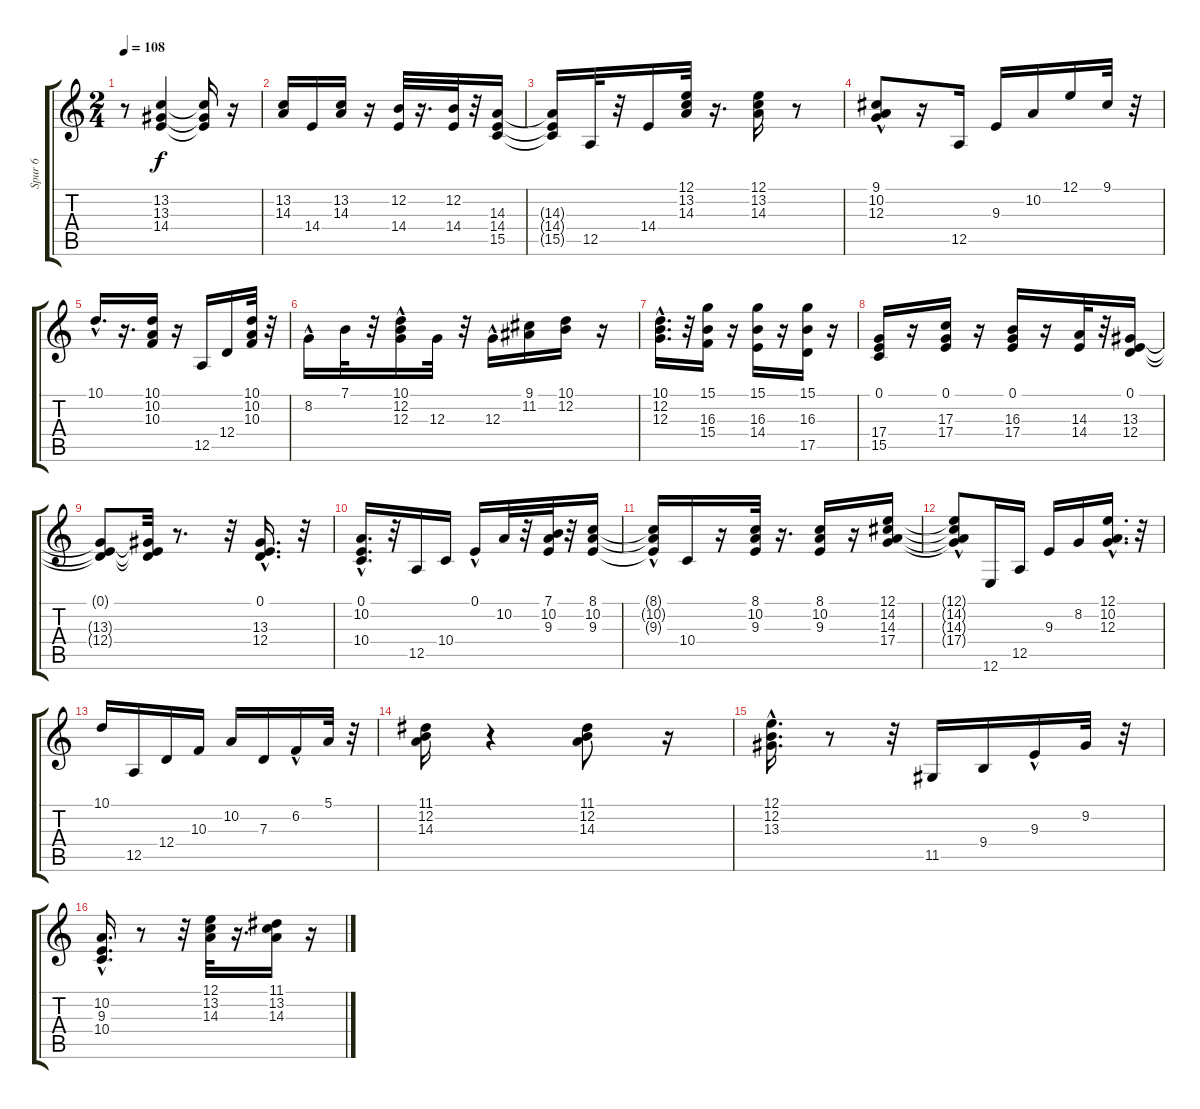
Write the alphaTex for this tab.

\track ("Spur 6" "Spur 6") {instrument acousticgrandpiano}
\staff {score tabs}
\tuning (E4 B3 G3 D3 A2 E2) {hide}
\ts (2 4)
\tempo 108
\clef g2
\ks c
r.8{dy f} (13.2 13.3 14.4).4 (13.2{t} 13.3{t} 14.4{t}).16 r.16 |
(13.2 14.3).16 14.4.16 (13.2 14.3).16 r.16 (12.2 14.4).32 r.16{d} (12.2 14.4).32 r.32 (14.3 14.4 15.5).16 |
(14.3{t} 14.4{t} 15.5{t}).16 12.5.32 r.32 14.4.16 (12.1 13.2 14.3).32 r.16{d} (12.1 13.2 14.3).16 r.8 |
(9.1 10.2{hac} 12.3{hac}).8 r.16 12.5.16 9.3.16 10.2.16 12.1.16 9.1.32 r.32 |
10.1{hac}.16{d} r.16{d} (10.1 10.2 10.3).16 r.16 12.5.16 12.4.16 (10.1 10.2 10.3).32 r.32 |
8.2{hac}.16 7.1.32 r.32 (10.1{hac} 12.2{hac} 12.3).16 12.3.32 r.32 12.3{hac}.16 (9.1 11.2).16 (10.1 12.2).16 r.16 |
(10.1{hac} 12.2 12.3).16{d} r.32 (15.1 16.3 15.4).16 r.16 (15.1 16.3 14.4).16 r.16 (15.1 16.3 17.5).16 r.16 |
(0.1 17.4 15.5).16 r.16 (0.1 17.3 17.4).16 r.16 (0.1 16.3 17.4).16 r.16 (14.3 14.4).32 r.32 (0.1 13.3 12.4).16 |
(0.1{t} 13.3{t} 12.4{t}).8 (0.1{t} 13.3{t} 12.4{t}).32 r.8{d} r.32 (0.1{hac} 13.3{hac} 12.4{hac}).16{d} r.32 |
(0.1{hac} 10.2{hac} 10.4{hac}).16{d} r.32 12.5.16 10.4.16 0.1{hac}.16 10.2.32 r.32 (7.1 10.2 9.3).32 r.32 (8.1 10.2 9.3).16 |
(8.1{hac t} 10.2{hac t} 9.3{hac t}).16 10.4.16 r.16 (8.1 10.2 9.3).32 r.16{d} (8.1 10.2 9.3).16 r.16 (12.1 14.2 14.3 17.4).16 |
(12.1{hac t} 14.2{hac t} 14.3{hac t} 17.4{hac t}).8 12.6.16 12.5.16 9.3.16 8.2.16 (12.1{hac} 10.2{hac} 12.3{hac}).16{d} r.32 |
10.1.16 12.5.16 12.4.16 10.3.16 10.2.16 7.3.16 6.2{hac}.16 5.1.32 r.32 |
(11.1 12.2 14.3).16 r.4 (11.1 12.2 14.3).8 r.16 |
(12.1{hac} 12.2{hac} 13.3{hac}).16{d} r.8 r.32 11.5.16 9.4.16 9.3{hac}.16 9.2.32 r.32 |
(10.2{hac} 9.3{hac} 10.4{hac}).16{d} r.8 r.32 (12.1 13.2 14.3).32 r.16{d} (11.1 13.2 14.3).16 r.16
